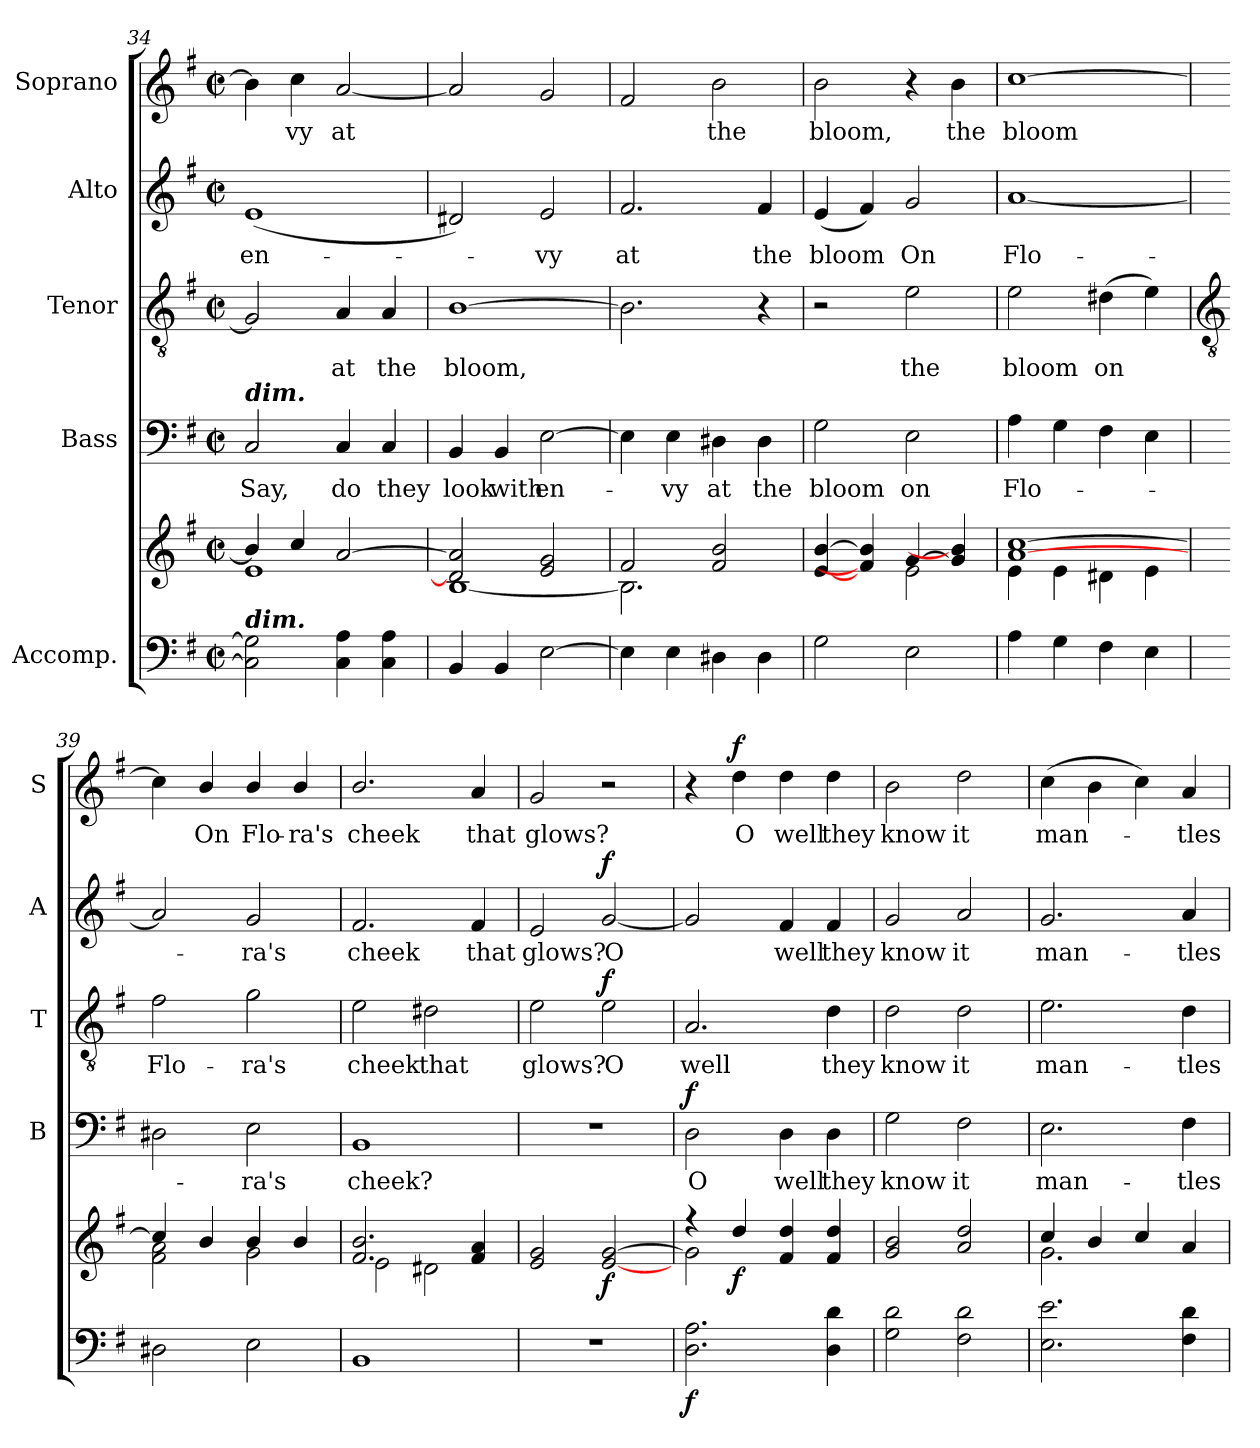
**kern	**kern	**dynam	**kern	**text	**dynam	**kern	**text	**dynam	**kern	**text	**dynam	**kern	**text	**dynam
*part5	*part5	*part5	*part4	*part4	*part4	*part3	*part3	*part3	*part2	*part2	*part2	*part1	*part1	*part1
*staff6	*staff5	*staff5/6	*staff4	*staff4	*staff4	*staff3	*staff3	*staff3	*staff2	*staff2	*staff2	*staff1	*staff1	*staff1
*I"Accomp.	*	*	*I"Bass	*	*	*I"Tenor	*	*	*I"Alto	*	*	*I"Soprano	*	*
*	*	*	*I'B	*	*	*I'T	*	*	*I'A	*	*	*I'S	*	*
*clefF4	*clefG2	*	*clefF4	*	*	*clefGv2	*	*	*clefG2	*	*	*clefG2	*	*
*k[f#]	*k[f#]	*	*k[f#]	*	*	*k[f#]	*	*	*k[f#]	*	*	*k[f#]	*	*
*G:	*G:	*	*G:	*	*	*G:	*	*	*G:	*	*	*G:	*	*
*M2/2	*M2/2	*	*M2/2	*	*	*M2/2	*	*	*M2/2	*	*	*M2/2	*	*
*met(c|)	*met(c|)	*	*met(c|)	*	*	*met(c|)	*	*	*met(c|)	*	*	*met(c|)	*	*
=34	=34	=34	=34	=34	=34	=34	=34	=34	=34	=34	=34	=34	=34	=34
*	*^	*	*	*	*	*	*	*	*	*	*	*	*	*
!	!	!	!	!LO:TX:a:Bi:t=dim.	!	!	!	!	!	!	!	!	!	!	!
!LO:TX:a:Bi:t=dim.	!	!	!	!	!	!	!	!	!	!	!	!	!	!	!
!	!	!	!	!	!LO:LY:b	!	!	!	!	!	!LO:LY:b	!	!	!	!
2C] 2G]	4b/]	1e\	.	2C	Say,	.	2G]	.	.	(<1e	en-	.	4b]	.	.
!	!	!	!	!	!	!	!	!	!	!	!	!	!	!LO:LY:b	!
.	4cc/	.	.	.	.	.	.	.	.	.	.	.	4cc	vy	.
!	!	!	!	!	!LO:LY:b	!	!	!LO:LY:b	!	!	!	!	!	!LO:LY:b	!
4C 4A	[2a/	.	.	4C	do	.	4A	at	.	.	.	.	[2a	at	.
!	!	!	!	!	!LO:LY:b	!	!	!LO:LY:b	!	!	!	!	!	!	!
4C 4A	.	.	.	4C	they	.	4A	the	.	.	.	.	.	.	.
=35	=35	=35	=35	=35	=35	=35	=35	=35	=35	=35	=35	=35	=35	=35	=35
!	!	!	!	!	!LO:LY:b	!	!	!LO:LY:b	!	!	!	!	!	!	!
4BB	2d#/] 2a/]	[1B\	.	4BB	look	.	[1B	bloom,	.	2d#X)	.	.	2a]	.	.
!	!	!	!	!	!LO:LY:b	!	!	!	!	!	!	!	!	!	!
4BB	.	.	.	4BB	with	.	.	.	.	.	.	.	.	.	.
!	!	!	!	!	!LO:LY:b	!	!	!	!	!	!LO:LY:b	!	!	!	!
[2E	2e/ 2g/	.	.	[2E	en-	.	.	.	.	2e	vy	.	2g	.	.
=36	=36	=36	=36	=36	=36	=36	=36	=36	=36	=36	=36	=36	=36	=36	=36
!	!	!	!	!	!	!	!	!	!	!	!LO:LY:b	!	!	!	!
4E]	2f#/	2.B\]	.	4E]	.	.	2.B]	.	.	2.f#	at	.	2f#	.	.
!	!	!	!	!	!LO:LY:b	!	!	!	!	!	!	!	!	!	!
4E	.	.	.	4E	vy	.	.	.	.	.	.	.	.	.	.
!	!	!	!	!	!LO:LY:b	!	!	!	!	!	!	!	!	!LO:LY:b	!
4D#X	2f#/ 2b/	.	.	4D#X	at	.	.	.	.	.	.	.	2b	the	.
!	!	!	!	!	!LO:LY:b	!	!	!	!	!	!LO:LY:b	!	!	!	!
4D#	.	4ryy	.	4D#	the	.	4r	.	.	4f#	the	.	.	.	.
=37	=37	=37	=37	=37	=37	=37	=37	=37	=37	=37	=37	=37	=37	=37	=37
!	!	!	!	!	!LO:LY:b	!	!	!	!	!	!LO:LY:b	!	!	!LO:LY:b	!
2G	[4e/ [4b/	2ryy	.	2G	bloom	.	2r	.	.	(<4e	bloom	.	2b	bloom,	.
.	4f#/] 4b/]	.	.	.	.	.	.	.	.	4f#)	.	.	.	.	.
!	!	!	!	!	!LO:LY:b	!	!	!LO:LY:b	!	!	!LO:LY:b	!	!	!	!
2E	[4g/	2e\	.	2E	on	.	2e	the	.	2g	On	.	4r	.	.
!	!	!	!	!	!	!	!	!	!	!	!	!	!	!LO:LY:b	!
.	4g/] 4b/]	.	.	.	.	.	.	.	.	.	.	.	4b	the	.
=38	=38	=38	=38	=38	=38	=38	=38	=38	=38	=38	=38	=38	=38	=38	=38
!	!	!	!	!	!LO:LY:b	!	!	!LO:LY:b	!	!	!LO:LY:b	!	!	!LO:LY:b	!
4A	[1a/ [1cc/	4e\	.	4A	Flo-	.	2e	bloom	.	[1a	Flo-	.	[1cc	bloom	.
4G	.	4e\	.	4G	.	.	.	.	.	.	.	.	.	.	.
!	!	!	!	!	!	!	!	!LO:LY:b	!	!	!	!	!	!	!
4F#	.	4d#X\	.	4F#	.	.	(>4d#X	on	.	.	.	.	.	.	.
4E	.	4e\	.	4E	.	.	4e)	.	.	.	.	.	.	.	.
!!LO:LB:g=z
=39	=39	=39	=39	=39	=39	=39	=39	=39	=39	=39	=39	=39	=39	=39	=39
*	*	*	*	*	*	*	*clefGv2	*	*	*	*	*	*	*	*
!	!	!	!	!	!	!	!	!LO:LY:b	!	!	!	!	!	!	!
2D#X	4cc/]	2f#\ 2a\	.	2D#X	.	.	2f#	Flo-	.	2a]	.	.	4cc]	.	.
!	!	!	!	!	!	!	!	!	!	!	!	!	!	!LO:LY:b	!
.	4b/	.	.	.	.	.	.	.	.	.	.	.	4b/	On	.
!	!	!	!	!	!LO:LY:b	!	!	!LO:LY:b	!	!	!LO:LY:b	!	!	!LO:LY:b	!
2E	4b/	2g\	.	2E	ra's	.	2g	-ra's	.	2g	ra's	.	4b/	Flo-	.
!	!	!	!	!	!	!	!	!	!	!	!	!	!	!LO:LY:b	!
.	4b/	.	.	.	.	.	.	.	.	.	.	.	4b/	-ra's	.
=40	=40	=40	=40	=40	=40	=40	=40	=40	=40	=40	=40	=40	=40	=40	=40
!	!	!	!	!	!LO:LY:b	!	!	!LO:LY:b	!	!	!LO:LY:b	!	!	!LO:LY:b	!
1BB	2.f#/ 2.b/	2e\	.	1BB	cheek?	.	2e	cheek	.	2.f#	cheek	.	2.b/	cheek	.
!	!	!	!	!	!	!	!	!LO:LY:b	!	!	!	!	!	!	!
.	.	2d#X\	.	.	.	.	2d#X	that	.	.	.	.	.	.	.
!	!	!	!	!	!	!	!	!	!	!	!LO:LY:b	!	!	!LO:LY:b	!
.	4f#/ 4a/	.	.	.	.	.	.	.	.	4f#	that	.	4a	that	.
=41	=41	=41	=41	=41	=41	=41	=41	=41	=41	=41	=41	=41	=41	=41	=41
!	!	!	!	!	!	!	!	!LO:LY:b	!	!	!LO:LY:b	!	!	!LO:LY:b	!
1r	2e/ 2g/	2ryy	.	1r	.	.	2e	glows?	.	2e	glows?	.	2g	glows?	.
!	!	!	!LO:DY:b	!	!	!	!	!LO:LY:b	!LO:DY:b	!	!LO:LY:b	!LO:DY:b	!	!	!
.	2ryy	[2e/ [2g/	f	.	.	.	2e	O	f	[2g	O	f	2r	.	.
=42	=42	=42	=42	=42	=42	=42	=42	=42	=42	=42	=42	=42	=42	=42	=42
!	!	!	!LO:DY:b=2	!	!LO:LY:b	!LO:DY:b	!	!LO:LY:b	!	!	!	!	!	!	!
2.D 2.A	4r	2g\]	f	2D	O	f	2.A	well	.	2g]	.	.	4r	.	.
!	!	!	!LO:DY:b	!	!	!	!	!	!	!	!	!	!	!LO:LY:b	!LO:DY:b
.	4dd/	.	f	.	.	.	.	.	.	.	.	.	4dd	O	f
!	!	!	!	!	!LO:LY:b	!	!	!	!	!	!LO:LY:b	!	!	!LO:LY:b	!
.	4f#/ 4dd/	2ryy	.	4D	well	.	.	.	.	4f#	well	.	4dd	well	.
!	!	!	!	!	!LO:LY:b	!	!	!LO:LY:b	!	!	!LO:LY:b	!	!	!LO:LY:b	!
4D 4d	4f#/ 4dd/	.	.	4D	they	.	4d	they	.	4f#	they	.	4dd	they	.
=43	=43	=43	=43	=43	=43	=43	=43	=43	=43	=43	=43	=43	=43	=43	=43
!	!	!	!	!	!LO:LY:b	!	!	!LO:LY:b	!	!	!LO:LY:b	!	!	!LO:LY:b	!
2G 2d	2g/ 2b/	1ryy	.	2G	know	.	2d	know	.	2g	know	.	2b	know	.
!	!	!	!	!	!LO:LY:b	!	!	!LO:LY:b	!	!	!LO:LY:b	!	!	!LO:LY:b	!
2F# 2d	2a/ 2dd/	.	.	2F#	it	.	2d	it	.	2a	it	.	2dd	it	.
=44	=44	=44	=44	=44	=44	=44	=44	=44	=44	=44	=44	=44	=44	=44	=44
!	!	!	!	!	!LO:LY:b	!	!	!LO:LY:b	!	!	!LO:LY:b	!	!	!LO:LY:b	!
2.E 2.e	4cc/	2.g\	.	2.E	man-	.	2.e	man-	.	2.g	man-	.	(>4cc	man-	.
.	4b/	.	.	.	.	.	.	.	.	.	.	.	4b	.	.
.	4cc/	.	.	.	.	.	.	.	.	.	.	.	4cc)	.	.
!	!	!	!	!	!LO:LY:b	!	!	!LO:LY:b	!	!	!LO:LY:b	!	!	!LO:LY:b	!
4F# 4d	4a/	4ryy	.	4F#	-tles	.	4d	-tles	.	4a	-tles	.	4a	tles	.
*	*v	*v	*	*	*	*	*	*	*	*	*	*	*	*	*
=	=	=	=	=	=	=	=	=	=	=	=	=	=	=
*-	*-	*-	*-	*-	*-	*-	*-	*-	*-	*-	*-	*-	*-	*-
